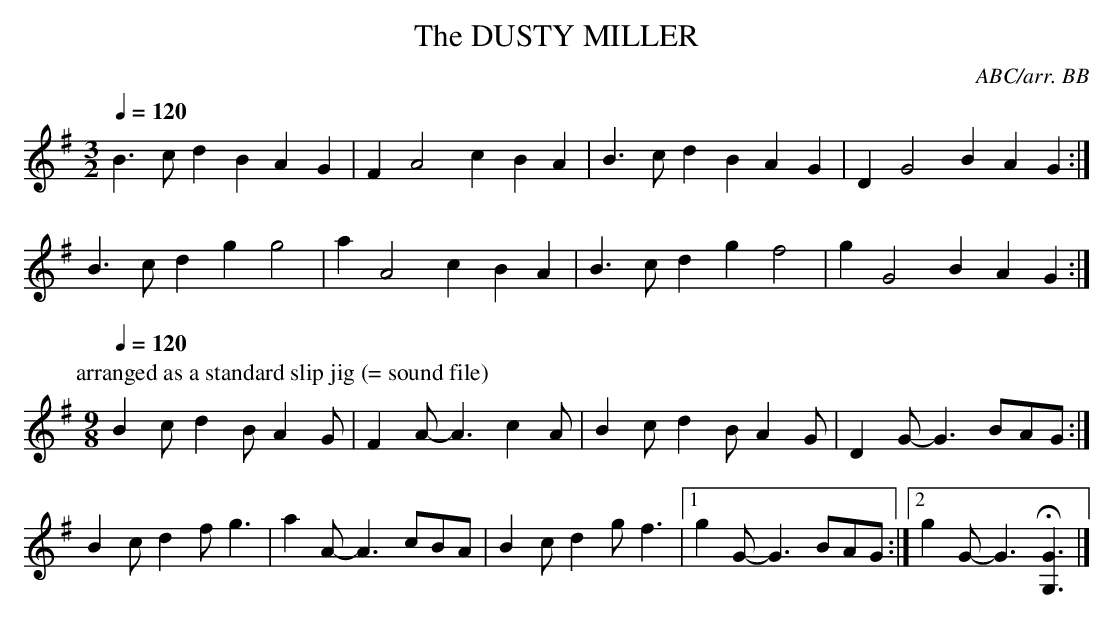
X:1
T:DUSTY MILLER, The
C:ABC/arr. BB
M:3/2
L:1/8
Q:1/4=120
K:G
B3c d2B2 A2G2|F2A4 c2B2A2|B3c d2B2 A2G2|D2G4 B2A2G2 :|
B3c d2g2 g4|a2A4 c2B2A2|B3c d2g2 f4|g2G4 B2A2G2 :|
P:arranged as a standard slip jig (= sound file)
M:9/8
L:1/8
Q:1/4=120
K:G
B2c d2B A2G|F2A-A3 c2A|B2c d2B A2G|D2G-G3 BAG :|
B2c d2f g3|a2A-A3 cBA|B2c d2g f3|1 g2G-G3 BAG :|\
[2 g2G-G3 H[G3G,3]|]
